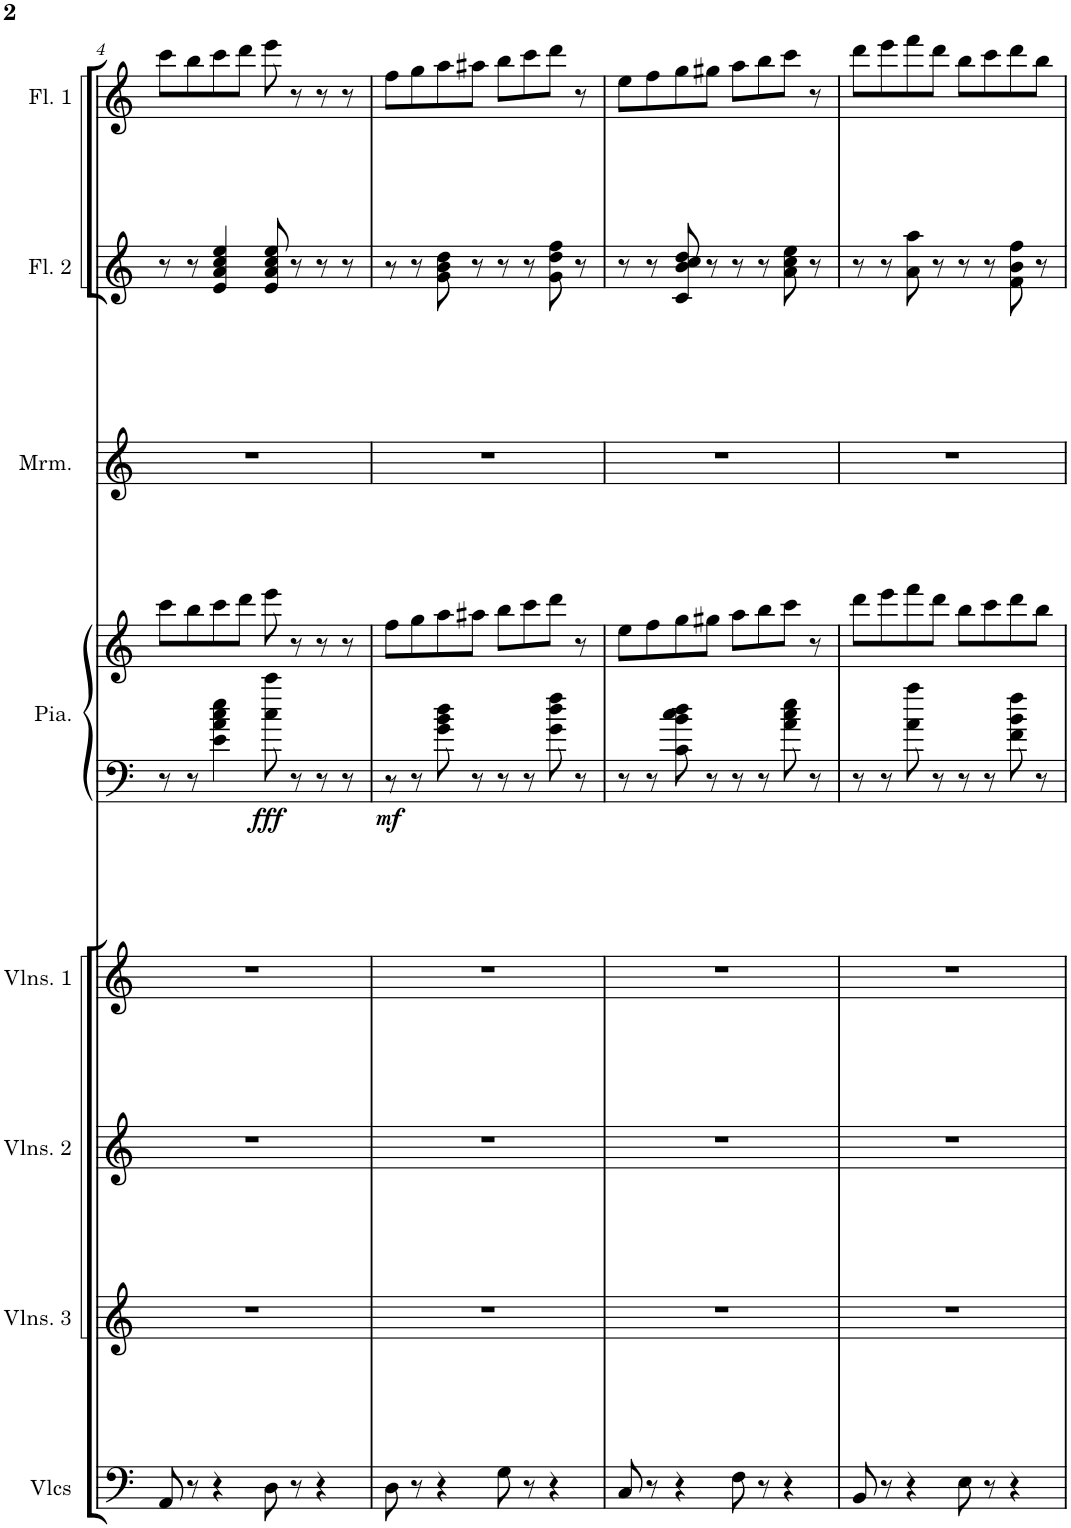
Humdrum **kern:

**kern	**kern	**kern	**kern	**kern	**kern	**dynam	**kern	**kern	**kern
*part8	*part7	*part6	*part5	*part4	*part4	*part4	*part3	*part2	*part1
*staff9	*staff8	*staff7	*staff6	*staff5	*staff4	*staff4/5	*staff3	*staff2	*staff1
*I"Cellos	*I"Violins 3	*I"Violins 2	*I"Violins 1	*I"Piano	*	*	*I"Marimba	*I"Flute 2	*I"Flute 1
*	*I'Vlns. 3	*I'Vlns. 2	*I'Vlns. 1	*I'Pia.	*	*	*I'Mrm.	*I'Fl. 2	*I'Fl. 1
!!LO:PB:g=z
*clefF4	*clefG2	*clefG2	*clefG2	*clefF4	*clefG2	*	*clefG2	*clefG2	*clefG2
*k[]	*k[]	*k[]	*k[]	*k[]	*k[]	*	*k[]	*k[]	*k[]
*M4/4	*M4/4	*M4/4	*M4/4	*M4/4	*M4/4	*	*M4/4	*M4/4	*M4/4
=4	=4	=4	=4	=4	=4	=4	=4	=4	=4
8AA/	1r	1r	1r	8r	8ccc\L	.	1r	8r	8ccc\L
8r	.	.	.	8r	8bb\	.	.	8r	8bb\
4r	.	.	.	4e\ 4a\ 4cc\ 4ee\	8ccc\	.	.	4e/ 4a/ 4cc/ 4ee/	8ccc\
.	.	.	.	.	8ddd\J	.	.	.	8ddd\J
!	!	!	!	!	!	!LO:DY:b=2	!	!	!
8D\	.	.	.	8cc\ 8ccc\	8eee\	fff	.	8e/ 8a/ 8cc/ 8ee/	8eee\
8r	.	.	.	8r	8r	.	.	8r	8r
4r	.	.	.	8r	8r	.	.	8r	8r
.	.	.	.	8r	8r	.	.	8r	8r
=5	=5	=5	=5	=5	=5	=5	=5	=5	=5
!	!	!	!	!	!	!LO:DY:b=2	!	!	!
8D\	1r	1r	1r	8r	8ff\L	mf	1r	8r	8ff\L
8r	.	.	.	8r	8gg\	.	.	8r	8gg\
4r	.	.	.	8g\ 8b\ 8dd\	8aa\	.	.	8g\ 8b\ 8dd\	8aa\
.	.	.	.	8r	8aa#X\J	.	.	8r	8aa#X\J
8G\	.	.	.	8r	8bb\L	.	.	8r	8bb\L
8r	.	.	.	8r	8ccc\	.	.	8r	8ccc\
4r	.	.	.	8g\ 8dd\ 8ff\	8ddd\J	.	.	8g\ 8dd\ 8ff\	8ddd\J
.	.	.	.	8r	8r	.	.	8r	8r
=6	=6	=6	=6	=6	=6	=6	=6	=6	=6
8C/	1r	1r	1r	8r	8ee\L	.	1r	8r	8ee\L
8r	.	.	.	8r	8ff\	.	.	8r	8ff\
4r	.	.	.	8c\ 8b\ 8cc\ 8dd\	8gg\	.	.	8c/ 8b/ 8cc/ 8dd/	8gg\
.	.	.	.	8r	8gg#X\J	.	.	8r	8gg#X\J
8F\	.	.	.	8r	8aa\L	.	.	8r	8aa\L
8r	.	.	.	8r	8bb\	.	.	8r	8bb\
4r	.	.	.	8a\ 8cc\ 8ee\	8ccc\J	.	.	8a\ 8cc\ 8ee\	8ccc\J
.	.	.	.	8r	8r	.	.	8r	8r
=7	=7	=7	=7	=7	=7	=7	=7	=7	=7
8BB/	1r	1r	1r	8r	8ddd\L	.	1r	8r	8ddd\L
8r	.	.	.	8r	8eee\	.	.	8r	8eee\
4r	.	.	.	8a\ 8aa\	8fff\	.	.	8a\ 8aa\	8fff\
.	.	.	.	8r	8ddd\J	.	.	8r	8ddd\J
8E\	.	.	.	8r	8bb\L	.	.	8r	8bb\L
8r	.	.	.	8r	8ccc\	.	.	8r	8ccc\
4r	.	.	.	8f\ 8b\ 8ff\	8ddd\	.	.	8f\ 8b\ 8ff\	8ddd\
.	.	.	.	8r	8bb\J	.	.	8r	8bb\J
=	=	=	=	=	=	=	=	=	=
*-	*-	*-	*-	*-	*-	*-	*-	*-	*-
